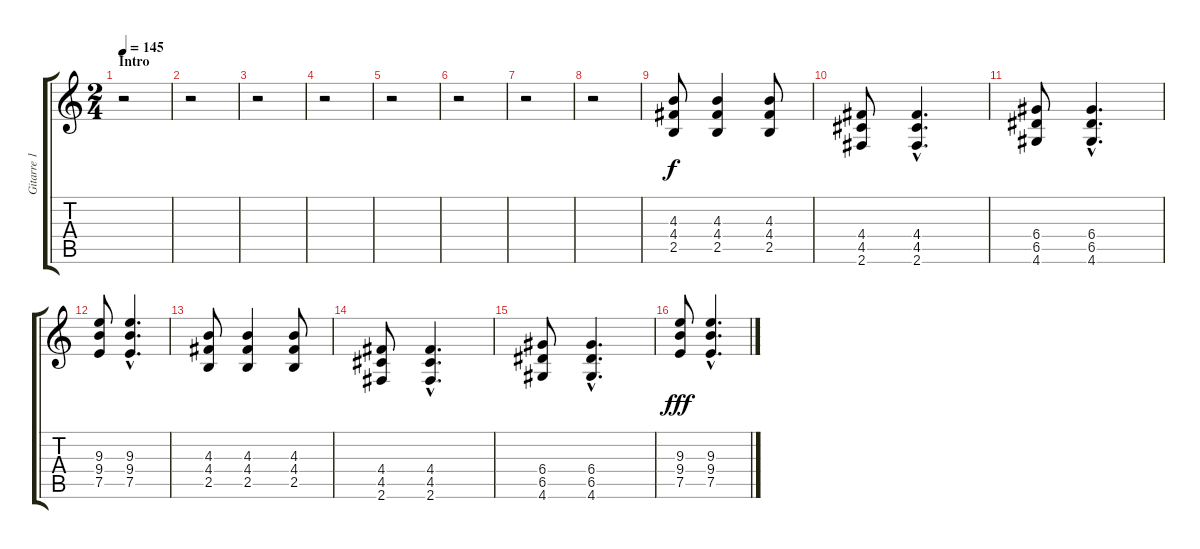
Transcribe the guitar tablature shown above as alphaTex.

\track ("Gitarre 1 - Farin Urlaub" "Gitarre 1 ") {instrument distortionguitar}
\staff {score tabs}
\tuning (E4 B3 G3 D3 A2 E2) {hide}
\ts (2 4)
\section ("" "Intro")
\tempo 145
\clef g2
\ks c
r.2{dy f instrument distortionguitar} |
r.2 |
r.2 |
r.2 |
r.2 |
r.2 |
r.2 |
r.2 |
(4.3 4.4 2.5).8{instrument distortionguitar} (4.3 4.4 2.5).4 (4.3 4.4 2.5).8 |
(4.4 4.5 2.6).8 (4.4{hac} 4.5{hac} 2.6{hac}).4{d} |
(6.4 6.5 4.6).8 (6.4{hac} 6.5{hac} 4.6{hac}).4{d} |
(9.3 9.4 7.5).8 (9.3{hac} 9.4{hac} 7.5{hac}).4{d} |
(4.3 4.4 2.5).8 (4.3 4.4 2.5).4 (4.3 4.4 2.5).8 |
(4.4 4.5 2.6).8 (4.4{hac} 4.5{hac} 2.6{hac}).4{d} |
(6.4 6.5 4.6).8 (6.4{hac} 6.5{hac} 4.6{hac}).4{d} |
(9.3 9.4 7.5).8{dy fff} (9.3{hac} 9.4{hac} 7.5{hac}).4{d}
